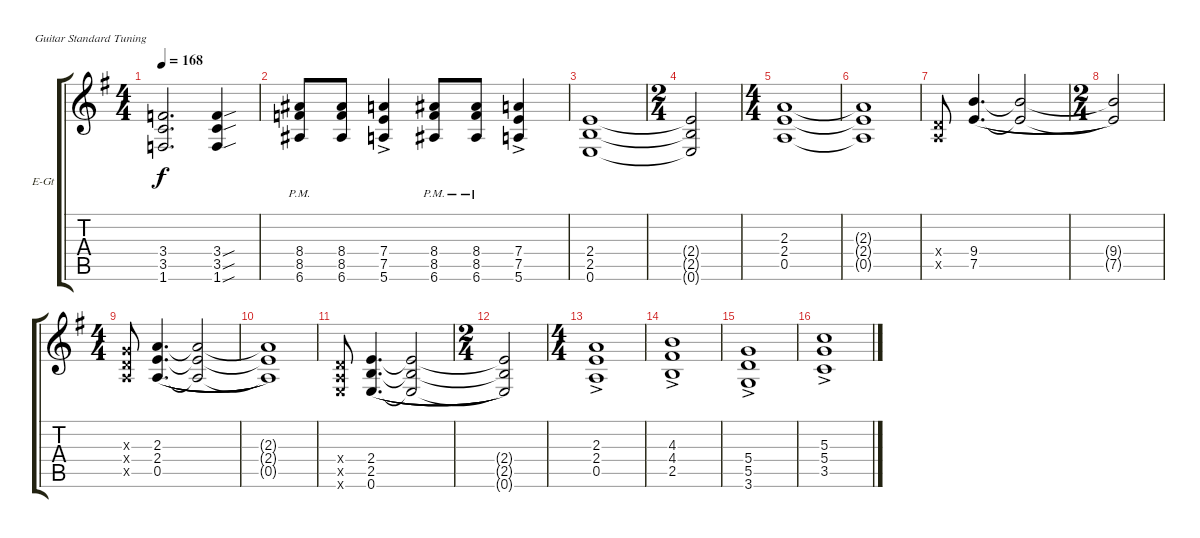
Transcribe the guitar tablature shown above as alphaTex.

\bracketExtendMode groupsimilarinstruments
\firstSystemTrackNameOrientation horizontal
\otherSystemsTrackNameOrientation horizontal
\track ("Guitar 1" "E-Gt") {instrument electricguitarclean}
\staff {score tabs}
\tuning (E4 B3 G3 D3 A2 E2)
\ts (4 4)
\tempo 168
\clef g2
\scale
1.07818
\ks g
(3.4 3.5 1.6).2{d dy f} (3.4{sou} 3.5{sou} 1.6{sou}).4 |
\scale
0.921816 (8.5 6.6{pm} 8.4).8 (8.5 6.6 8.4).8 (7.4 7.5 5.6{ac}).4 (8.5{pm} 6.6{pm} 8.4{pm}).8 (8.5{pm} 6.6{pm} 8.4{pm}).8 (7.4 7.5{ac} 5.6).4 |
\scale
1.07818 (2.4 2.5 0.6).1 |
\ts (2 4)
\scale
0.921816 (2.4{t} 2.5{t} 0.6{t}).2 |
\ts (4 4)
\scale
1.10845 (2.3 2.4 0.5).1 |
\scale
0.891551 (2.3{t} 2.4{t} 0.5{t}).1 |
\scale
1.07818 (0.5{x} 0.4{x}).8 (9.4 7.5).4{d legatoorigin} (9.4{t} 7.5{t}).2{legatoorigin} |
\ts (2 4)
\scale
0.921816 (9.4{t} 7.5{t}).2 |
\ts (4 4)
\scale
1.10845 (0.5{x} 0.4{x} 0.3{x}).8 (2.3 2.4 0.5).4{d legatoorigin} (2.3{t} 2.4{t} 0.5{t}).2{legatoorigin} |
\scale
0.891551 (2.3{t} 2.4{t} 0.5{t}).1 |
\scale
1.07818 (0.6{x} 0.5{x} 0.4{x}).8 (2.4 2.5 0.6).4{d legatoorigin} (2.4{t} 2.5{t} 0.6{t}).2{legatoorigin} |
\ts (2 4)
\scale
0.921816 (2.4{t} 2.5{t} 0.6{t}).2 |
\ts (4 4)
\scale
1.10845 (2.3{ac} 2.4{ac} 0.5{ac}).1 |
\scale
0.891551 (4.3{ac} 4.4{ac} 2.5{ac}).1 |
\scale
1.07818 (5.4{ac} 5.5{ac} 3.6{ac}).1 |
\scale
0.921816 (5.3{ac} 5.4{ac} 3.5{ac}).1
